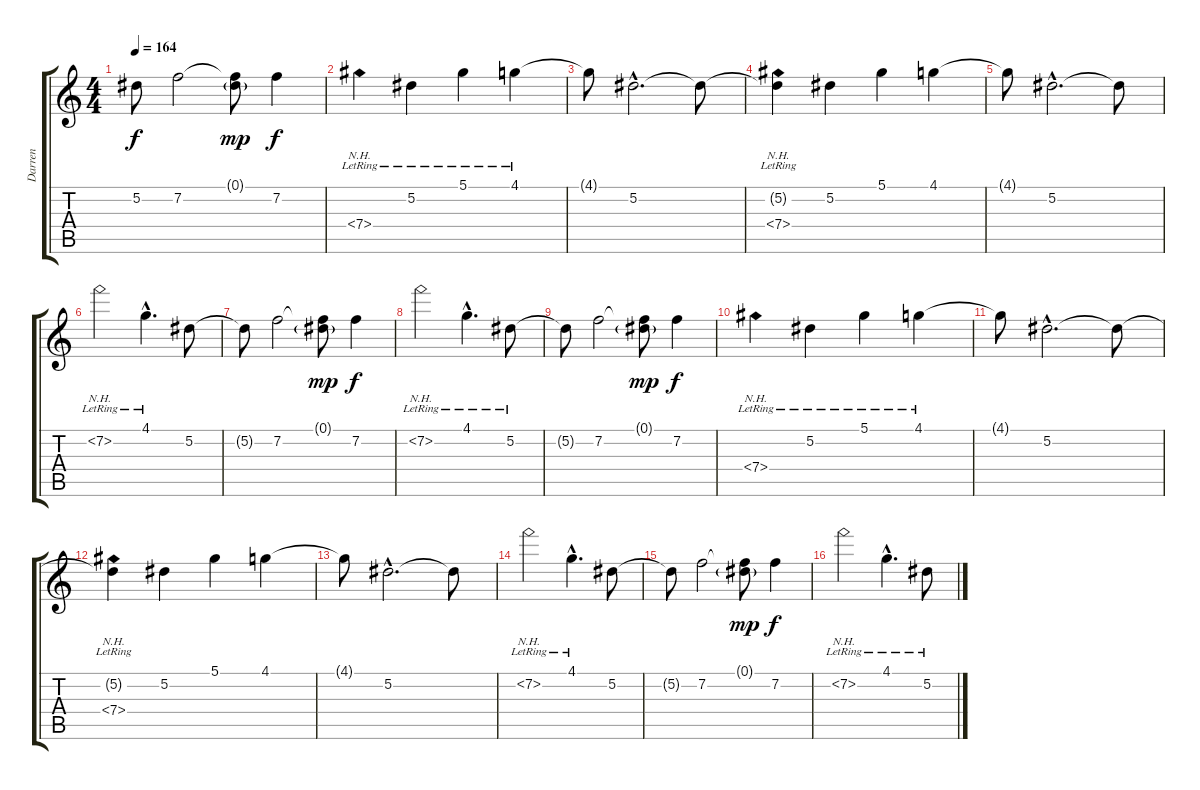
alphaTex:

\track ("Darren" "Darren") {instrument distortionguitar}
\staff {score tabs}
\tuning (Eb4 Bb3 Gb3 Db3 Ab2 Db2) {hide}
\ts (4 4)
\tempo 164
\clef g2
\ks c
5.2{t}.8{dy f} 7.2.2 (0.1{g} 7.2{t}).8{dy mp} 7.2.4{dy f} |
7.4{nh lr}.4 5.2{lr}.4 5.1{lr}.4 4.1{lr}.4 |
4.1{t}.8 5.2{hac}.2{d} 5.2{t}.8 |
(5.2{t} 7.4{nh lr}).4 5.2.4 5.1.4 4.1.4 |
4.1{t}.8 5.2{hac}.2{d} 5.2{t}.8 |
7.2{nh lr}.2 4.1{hac lr}.4{d instrument electricguitarjazz} 5.2.8 |
5.2{t}.8 7.2.2 (0.1{g} 7.2{t}).8{dy mp} 7.2.4{dy f} |
7.2{nh lr}.2 4.1{hac lr}.4{d instrument electricguitarjazz} 5.2{lr}.8 |
5.2{t}.8 7.2.2 (0.1{g} 7.2{t}).8{dy mp} 7.2.4{dy f} |
7.4{nh lr}.4 5.2{lr}.4 5.1{lr}.4 4.1{lr}.4 |
4.1{t}.8 5.2{hac}.2{d} 5.2{t}.8 |
(5.2{t} 7.4{nh lr}).4 5.2.4 5.1.4 4.1.4 |
4.1{t}.8 5.2{hac}.2{d} 5.2{t}.8 |
7.2{nh lr}.2 4.1{hac lr}.4{d instrument electricguitarjazz} 5.2.8 |
5.2{t}.8 7.2.2 (0.1{g} 7.2{t}).8{dy mp} 7.2.4{dy f} |
7.2{nh lr}.2 4.1{hac lr}.4{d instrument electricguitarjazz} 5.2{lr}.8
